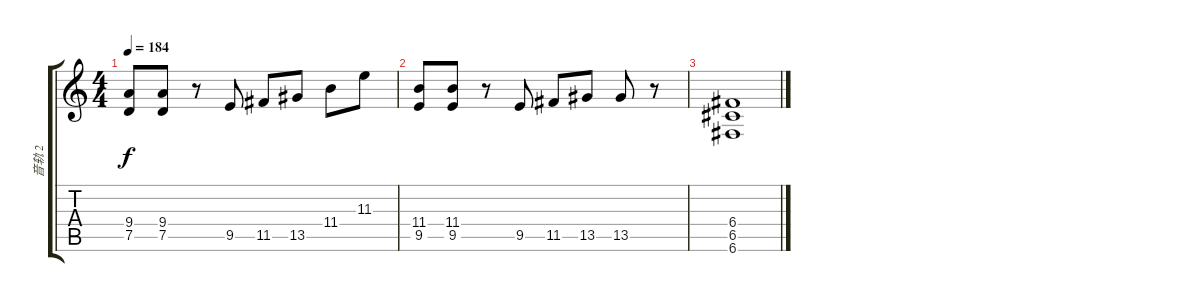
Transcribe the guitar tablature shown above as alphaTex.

\track ("音轨 2" "音轨 2") {instrument distortionguitar}
\staff {score tabs}
\tuning (D4 A3 F3 C3 G2 C2) {hide}
\ts (4 4)
\tempo 184
\clef g2
\ks c
(9.4 7.5).8{dy f} (9.4 7.5).8 r.8 9.5.8 11.5.8 13.5.8 11.4.8 11.3.8 |
(11.4 9.5).8 (11.4 9.5).8 r.8 9.5.8 11.5.8 13.5.8 13.5.8 r.8 |
(6.4 6.5 6.6).1
